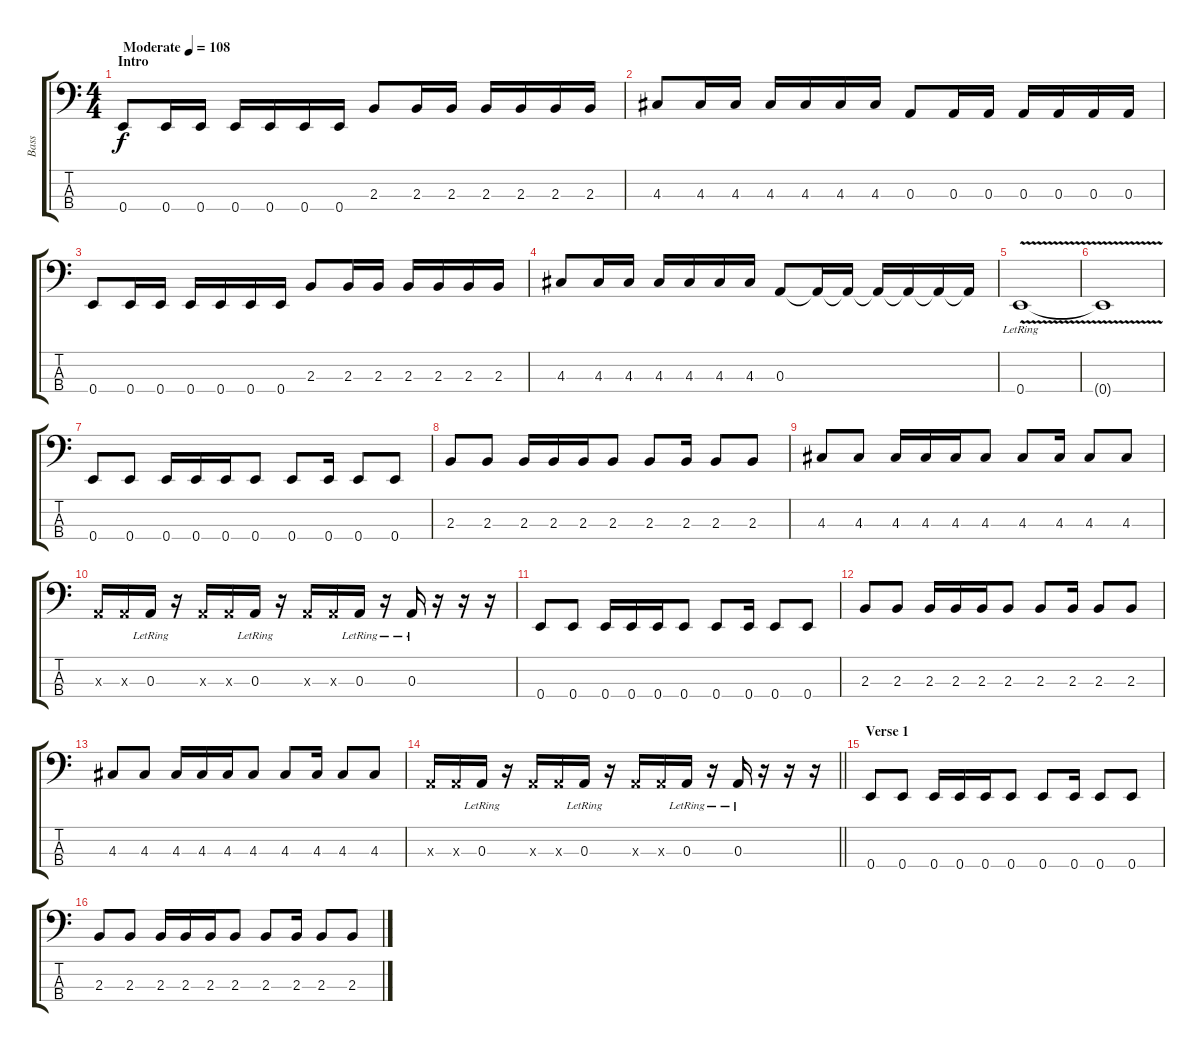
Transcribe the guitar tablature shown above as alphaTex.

\track ("Bass" "Bass") {instrument electricbassfinger}
\staff {score tabs}
\tuning (G2 D2 A1 E1) {hide}
\ts (4 4)
\section ("" "Intro")
\tempo (108 "Moderate")
\clef f4
\ks c
0.4.8{dy f instrument electricbassfinger} 0.4.16 0.4.16 0.4.16 0.4.16 0.4.16 0.4.16 2.3.8 2.3.16 2.3.16 2.3.16 2.3.16 2.3.16 2.3.16 |
4.3.8 4.3.16 4.3.16 4.3.16 4.3.16 4.3.16 4.3.16 0.3.8 0.3.16 0.3.16 0.3.16 0.3.16 0.3.16 0.3.16 |
0.4.8 0.4.16 0.4.16 0.4.16 0.4.16 0.4.16 0.4.16 2.3.8 2.3.16 2.3.16 2.3.16 2.3.16 2.3.16 2.3.16 |
4.3.8 4.3.16 4.3.16 4.3.16 4.3.16 4.3.16 4.3.16 0.3.8 0.3{t}.16 0.3{t}.16 0.3{t}.16 0.3{t}.16 0.3{t}.16 0.3{t}.16 |
0.4{v lr}.1 |
0.4{t}.1 |
0.4.8 0.4.8 0.4.16 0.4.16 0.4.16 0.4.8 0.4.8 0.4.16 0.4.8 0.4.8 |
2.3.8 2.3.8 2.3.16 2.3.16 2.3.16 2.3.8 2.3.8 2.3.16 2.3.8 2.3.8 |
4.3.8 4.3.8 4.3.16 4.3.16 4.3.16 4.3.8 4.3.8 4.3.16 4.3.8 4.3.8 |
0.3{x}.16 0.3{x}.16 0.3{lr}.16 r.16 0.3{x}.16 0.3{x}.16 0.3{lr}.16 r.16 0.3{x}.16 0.3{x}.16 0.3{lr}.16 r.16 0.3{lr}.16 r.16 r.16 r.16 |
0.4.8 0.4.8 0.4.16 0.4.16 0.4.16 0.4.8 0.4.8 0.4.16 0.4.8 0.4.8 |
2.3.8 2.3.8 2.3.16 2.3.16 2.3.16 2.3.8 2.3.8 2.3.16 2.3.8 2.3.8 |
4.3.8 4.3.8 4.3.16 4.3.16 4.3.16 4.3.8 4.3.8 4.3.16 4.3.8 4.3.8 |
\barLineRight lightlight
0.3{x}.16 0.3{x}.16 0.3{lr}.16 r.16 0.3{x}.16 0.3{x}.16 0.3{lr}.16 r.16 0.3{x}.16 0.3{x}.16 0.3{lr}.16 r.16 0.3{lr}.16 r.16 r.16 r.16 |
\section ("" "Verse 1")
0.4.8 0.4.8 0.4.16 0.4.16 0.4.16 0.4.8 0.4.8 0.4.16 0.4.8 0.4.8 |
2.3.8 2.3.8 2.3.16 2.3.16 2.3.16 2.3.8 2.3.8 2.3.16 2.3.8 2.3.8
